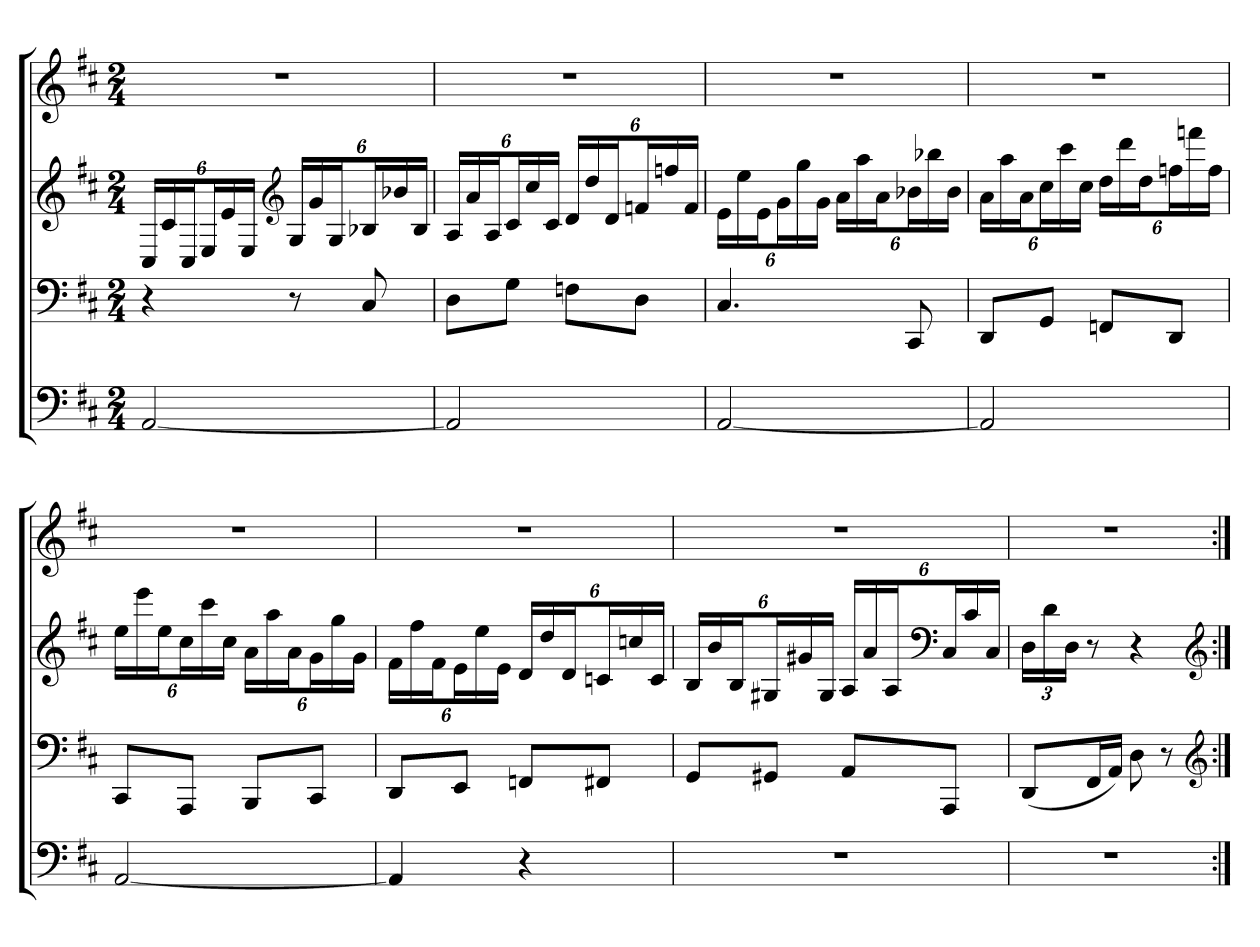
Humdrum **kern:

**kern	**kern	**kern	**kern
*part4	*part3	*part2	*part1
*staff4	*staff3	*staff2	*staff1
*clefF4	*clefF4	*clefG2	*clefG2
*k[f#c#]	*k[f#c#]	*k[f#c#]	*k[f#c#]
*D:	*D:	*D:	*D:
*M2/4	*M2/4	*M2/4	*M2/4
=	=	=	=
[2AA	4r	24C#LL	2r
.	.	24c#	.
.	.	24C#J	.
.	.	24EL	.
.	.	24e	.
.	.	24EJJ	.
*	*	*clefG2	*
.	8r	24GLL	.
.	.	24g	.
.	.	24GJ	.
.	8C#	24B-XL	.
.	.	24b-X	.
.	.	24B-JJ	.
=	=	=	=
2AA]	8DL	24ALL	2r
.	.	24a	.
.	.	24AJ	.
.	8GJ	24c#L	.
.	.	24cc#	.
.	.	24c#JJ	.
.	8FnL	24dLL	.
.	.	24dd	.
.	.	24dJ	.
.	8DJ	24fnL	.
.	.	24ffn	.
.	.	24fJJ	.
=	=	=	=
[2AA	4.C#	24eLL	2r
.	.	24ee	.
.	.	24eJ	.
.	.	24gL	.
.	.	24gg	.
.	.	24gJJ	.
.	.	24aLL	.
.	.	24aa	.
.	.	24aJ	.
.	8CC#	24b-XL	.
.	.	24bb-X	.
.	.	24b-JJ	.
=	=	=	=
2AA]	8DDL	24aLL	2r
.	.	24aa	.
.	.	24aJ	.
.	8GGJ	24cc#L	.
.	.	24ccc#	.
.	.	24cc#JJ	.
.	8FFnL	24ddLL	.
.	.	24ddd	.
.	.	24ddJ	.
.	8DDJ	24ffnL	.
.	.	24fffn	.
.	.	24ffJJ	.
=	=	=	=
[2AA	8CC#L	24eeLL	2r
.	.	24eee	.
.	.	24eeJ	.
.	8AAAJ	24cc#L	.
.	.	24ccc#	.
.	.	24cc#JJ	.
.	8BBBL	24aLL	.
.	.	24aa	.
.	.	24aJ	.
.	8CC#J	24gL	.
.	.	24gg	.
.	.	24gJJ	.
=	=	=	=
4AA]	8DDL	24f#LL	2r
.	.	24ff#	.
.	.	24f#J	.
.	8EEJ	24eL	.
.	.	24ee	.
.	.	24eJJ	.
4r	8FFnL	24dLL	.
.	.	24dd	.
.	.	24dJ	.
.	8FF#XJ	24cnL	.
.	.	24ccn	.
.	.	24cJJ	.
=	=	=	=
2r	8GGL	24BLL	2r
.	.	24b	.
.	.	24BJ	.
.	8GG#XJ	24G#XL	.
.	.	24g#X	.
.	.	24G#JJ	.
.	8AAL	24ALL	.
.	.	24a	.
.	.	24AJ	.
*	*	*clefF4	*
.	8AAAJ	24C#L	.
.	.	24c#	.
.	.	24C#JJ	.
=	=	=	=
2r	(8DDL	24DLL	2r
.	.	24d	.
.	.	24DJJ	.
.	16FF#L	8r	.
.	16AAJJ)	.	.
.	8D	4r	.
.	8r	.	.
*	*clefG2	*clefG2	*
=:|!	=:|!	=:|!	=:|!
*-	*-	*-	*-
